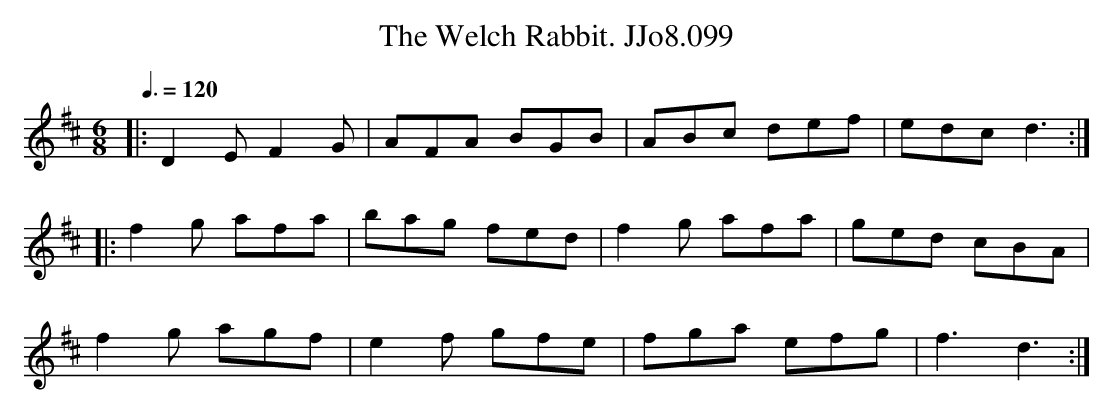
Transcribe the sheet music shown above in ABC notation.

X:1
T:Welch Rabbit. JJo8.099, The
M:6/8
L:1/8
Q:3/8=120
K:D
|:D2EF2G|AFA BGB|ABc def|edcd3:|
|:f2g afa|bag fed|f2g afa|ged cBA|
f2g agf|e2f gfe|fga efg|f3d3:|
